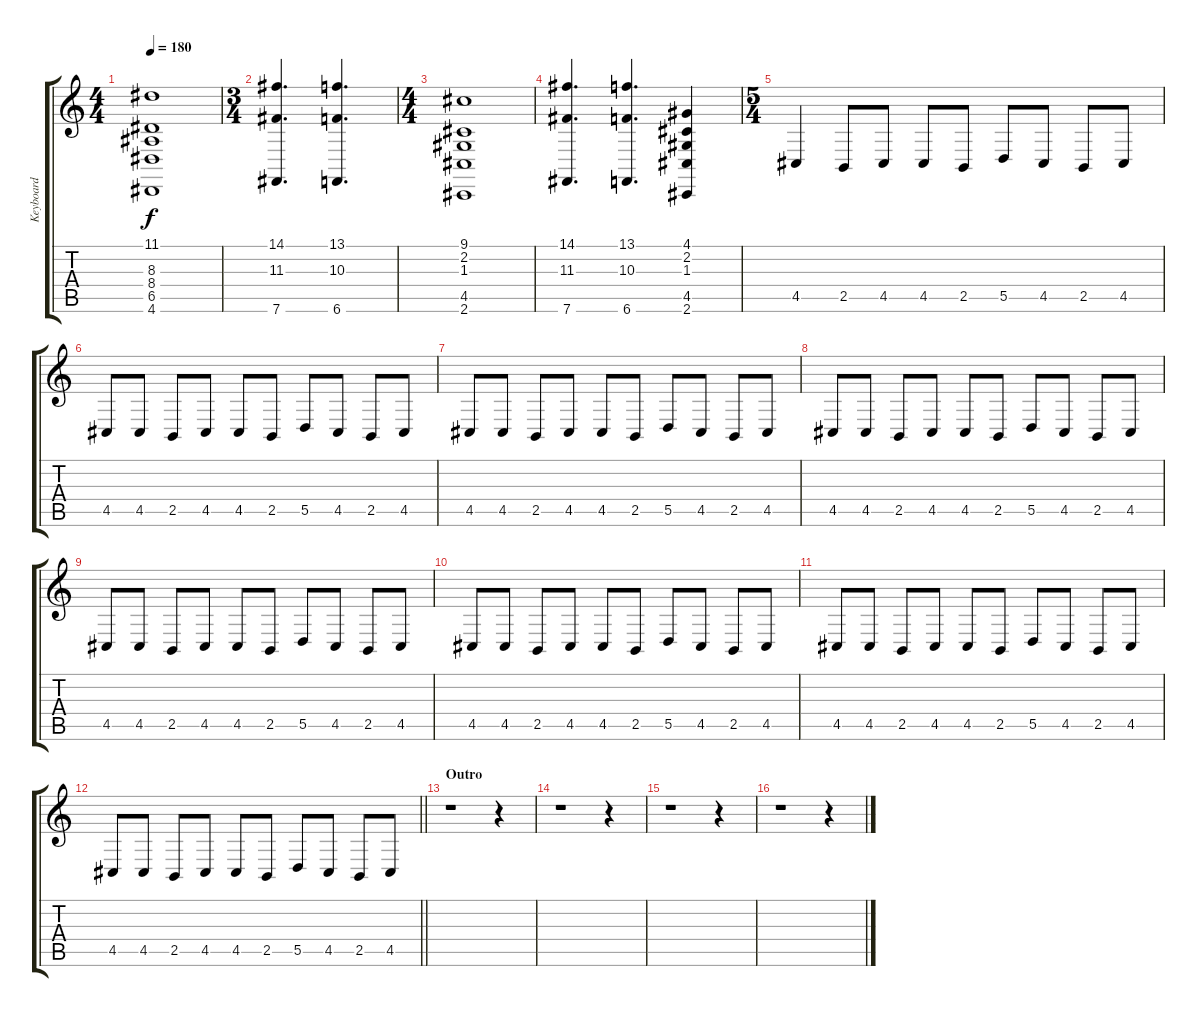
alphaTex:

\track ("Keyboard" "Keyboard") {instrument synthbrass1}
\staff {score tabs}
\tuning (E4 B3 G3 D3 A2 B1) {hide}
\ts (4 4)
\tempo 180
\clef g2
\ks c
(11.1 8.3 8.4 6.5 4.6).1{dy f} |
\ts (3 4)
(14.1 11.3 7.6).4{d} (13.1 10.3 6.6).4{d} |
\ts (4 4)
(9.1 2.2 1.3 4.5 2.6).1 |
(14.1 11.3 7.6).4{d} (13.1 10.3 6.6).4{d} (4.1 2.2 1.3 4.5 2.6).4 |
\ts (5 4)
4.5.4{instrument fx4atmosphere} 2.5.8 4.5.8 4.5.8 2.5.8 5.5.8 4.5.8 2.5.8 4.5.8 |
4.5.8 4.5.8 2.5.8 4.5.8 4.5.8 2.5.8 5.5.8 4.5.8 2.5.8 4.5.8 |
4.5.8 4.5.8 2.5.8 4.5.8 4.5.8 2.5.8 5.5.8 4.5.8 2.5.8 4.5.8 |
4.5.8 4.5.8 2.5.8 4.5.8 4.5.8 2.5.8 5.5.8 4.5.8 2.5.8 4.5.8 |
4.5.8 4.5.8 2.5.8 4.5.8 4.5.8 2.5.8 5.5.8 4.5.8 2.5.8 4.5.8 |
4.5.8 4.5.8 2.5.8 4.5.8 4.5.8 2.5.8 5.5.8 4.5.8 2.5.8 4.5.8 |
4.5.8 4.5.8 2.5.8 4.5.8 4.5.8 2.5.8 5.5.8 4.5.8 2.5.8 4.5.8 |
\barLineRight lightlight
4.5.8 4.5.8 2.5.8 4.5.8 4.5.8 2.5.8 5.5.8 4.5.8 2.5.8 4.5.8 |
\section ("" "Outro")
r.1 r.4 |
r.1 r.4 |
r.1 r.4 |
r.1 r.4
